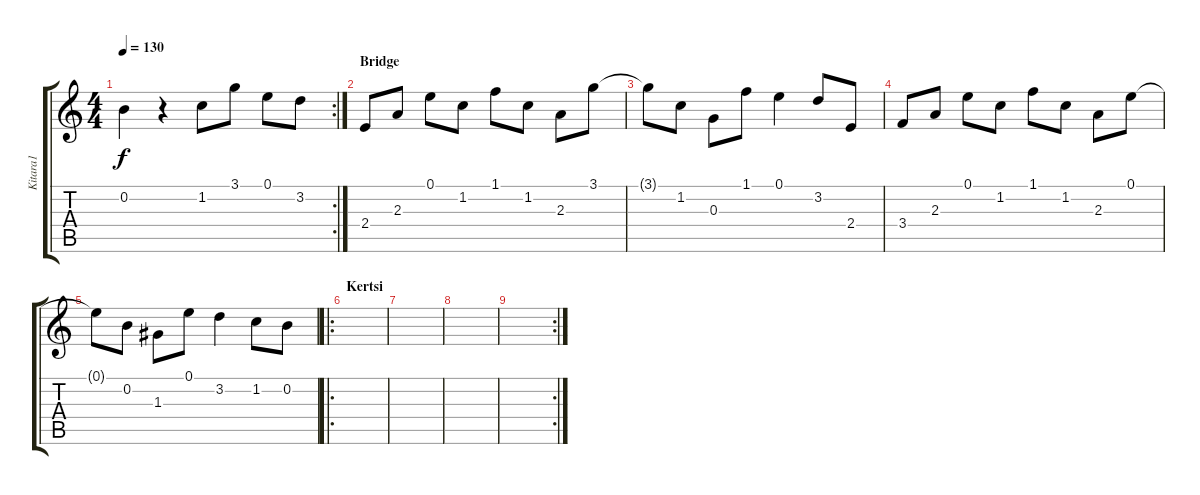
\track ("Kitara1" "Kitara1") {instrument distortionguitar}
\staff {score tabs}
\tuning (E4 B3 G3 D3 A2 E2) {hide}
\rc 2
\ts (4 4)
\tempo 130
\clef g2
\ks c
0.2{t}.4{dy f} r.4 1.2.8 3.1.8 0.1.8 3.2.8 |
\section ("" "Bridge")
2.4.8 2.3.8 0.1.8 1.2.8 1.1.8 1.2.8 2.3.8 3.1.8 |
3.1{t}.8 1.2.8 0.3.8 1.1.8 0.1.4 3.2.8 2.4.8 |
3.4.8 2.3.8 0.1.8 1.2.8 1.1.8 1.2.8 2.3.8 0.1.8 |
0.1{t}.8 0.2.8 1.3.8 0.1.8 3.2.4 1.2.8 0.2.8 |
\ro
\section ("" "Kertsi")
|
|
|
\rc 2
